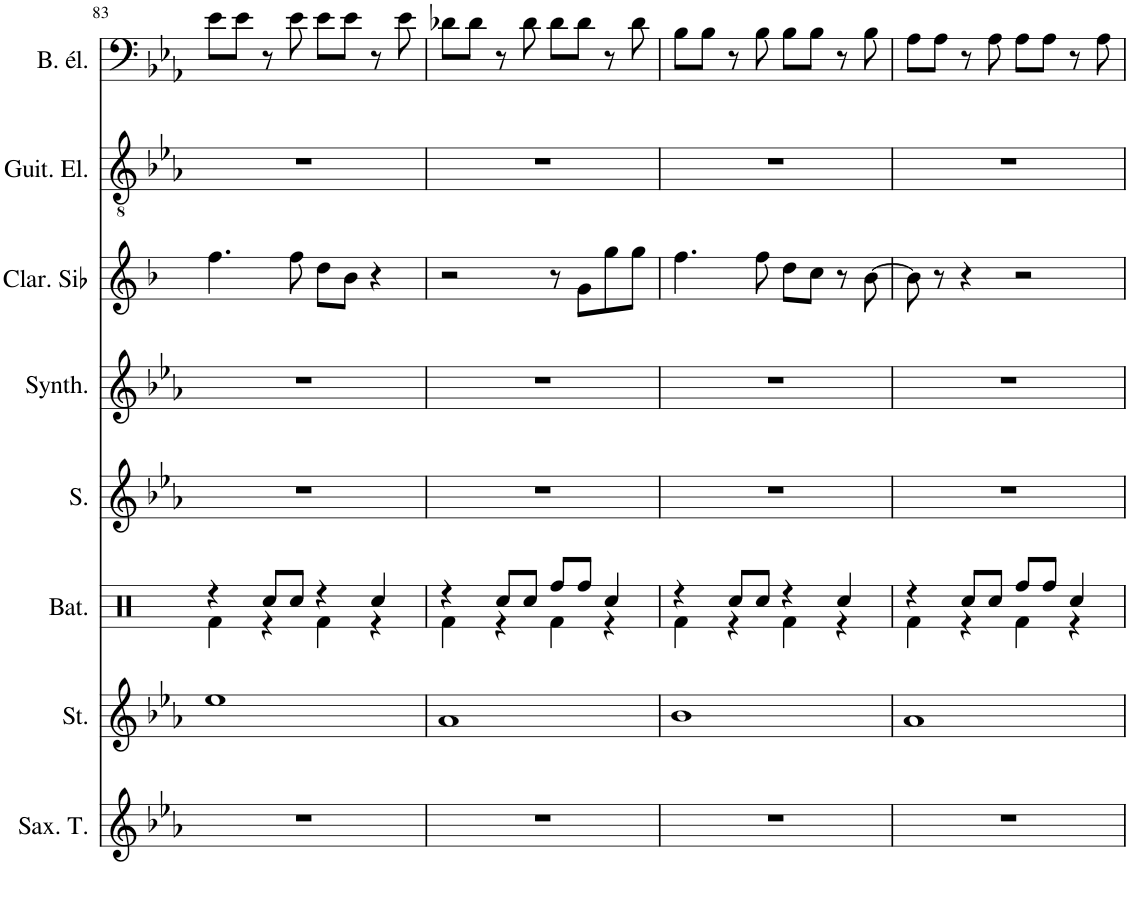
**kern	**kern	**kern	**kern	**kern	**kern	**kern	**kern
*part8	*part7	*part6	*part5	*part4	*part3	*part2	*part1
*staff8	*staff7	*staff6	*staff5	*staff4	*staff3	*staff2	*staff1
*I"Saxophone Ténor, Tenor Sax	*I"Cordes, String Ensemble 2	*I"Batterie	*I"Soprano, Choir Aahs	*I"Synthétiseur Pad, Pad 3 (polysynth)	*I"Clarinette en Sib	*I"Guitare électrique, Electric Guitar (clean)	*I"Basse électrique, Electric Bass (finger)
*I'Sax. T.	*I'St.	*I'Bat.	*I'S.	*I'Synth.	*I'Clar. Sib	*I'Guit. El.	*I'B. él.
!!LO:PB:g=z
*clefG2	*clefG2	*clefX	*clefG2	*clefG2	*clefG2	*clefGv2	*clefF4
*Trd8c14	*	*	*	*	*Trd1c2	*	*Trd7c12
*k[b-e-a-]	*k[b-e-a-]	*k[]	*k[b-e-a-]	*k[b-e-a-]	*k[b-]	*k[b-e-a-]	*k[b-e-a-]
*M4/4	*M4/4	*M4/4	*M4/4	*M4/4	*M4/4	*M4/4	*M4/4
=83	=83	=83	=83	=83	=83	=83	=83
*	*	*^	*	*	*	*	*
1r	1ee-	4r	4Rf\	1r	1r	4.ff\	1r	8e-\L
.	.	.	.	.	.	.	.	8e-\J
.	.	8Rcc/L	4r	.	.	.	.	8r
.	.	8Rcc/J	.	.	.	8ff\	.	8e-\
.	.	4r	4Rf\	.	.	8dd\L	.	8e-\L
.	.	.	.	.	.	8b-\J	.	8e-\J
.	.	4Rcc/	4r	.	.	4r	.	8r
.	.	.	.	.	.	.	.	8e-\
=84	=84	=84	=84	=84	=84	=84	=84	=84
1r	1a-	4r	4Rf\	1r	1r	2r	1r	8d-X\L
.	.	.	.	.	.	.	.	8d-\J
.	.	8Rcc/L	4r	.	.	.	.	8r
.	.	8Rcc/J	.	.	.	.	.	8d-\
.	.	8Rff/L	4Rf\	.	.	8r	.	8d-\L
.	.	8Rff/J	.	.	.	8g\L	.	8d-\J
.	.	4Rcc/	4r	.	.	8gg\	.	8r
.	.	.	.	.	.	8gg\J	.	8d-\
=85	=85	=85	=85	=85	=85	=85	=85	=85
1r	1b-	4r	4Rf\	1r	1r	4.ff\	1r	8B-\L
.	.	.	.	.	.	.	.	8B-\J
.	.	8Rcc/L	4r	.	.	.	.	8r
.	.	8Rcc/J	.	.	.	8ff\	.	8B-\
.	.	4r	4Rf\	.	.	8dd\L	.	8B-\L
.	.	.	.	.	.	8cc\J	.	8B-\J
.	.	4Rcc/	4r	.	.	8r	.	8r
.	.	.	.	.	.	[8b-\	.	8B-\
=86	=86	=86	=86	=86	=86	=86	=86	=86
1r	1a-	4r	4Rf\	1r	1r	8b-\]	1r	8A-\L
.	.	.	.	.	.	8r	.	8A-\J
.	.	8Rcc/L	4r	.	.	4r	.	8r
.	.	8Rcc/J	.	.	.	.	.	8A-\
.	.	8Rff/L	4Rf\	.	.	2r	.	8A-\L
.	.	8Rff/J	.	.	.	.	.	8A-\J
.	.	4Rcc/	4r	.	.	.	.	8r
.	.	.	.	.	.	.	.	8A-\
*	*	*v	*v	*	*	*	*	*
=	=	=	=	=	=	=	=
*-	*-	*-	*-	*-	*-	*-	*-
